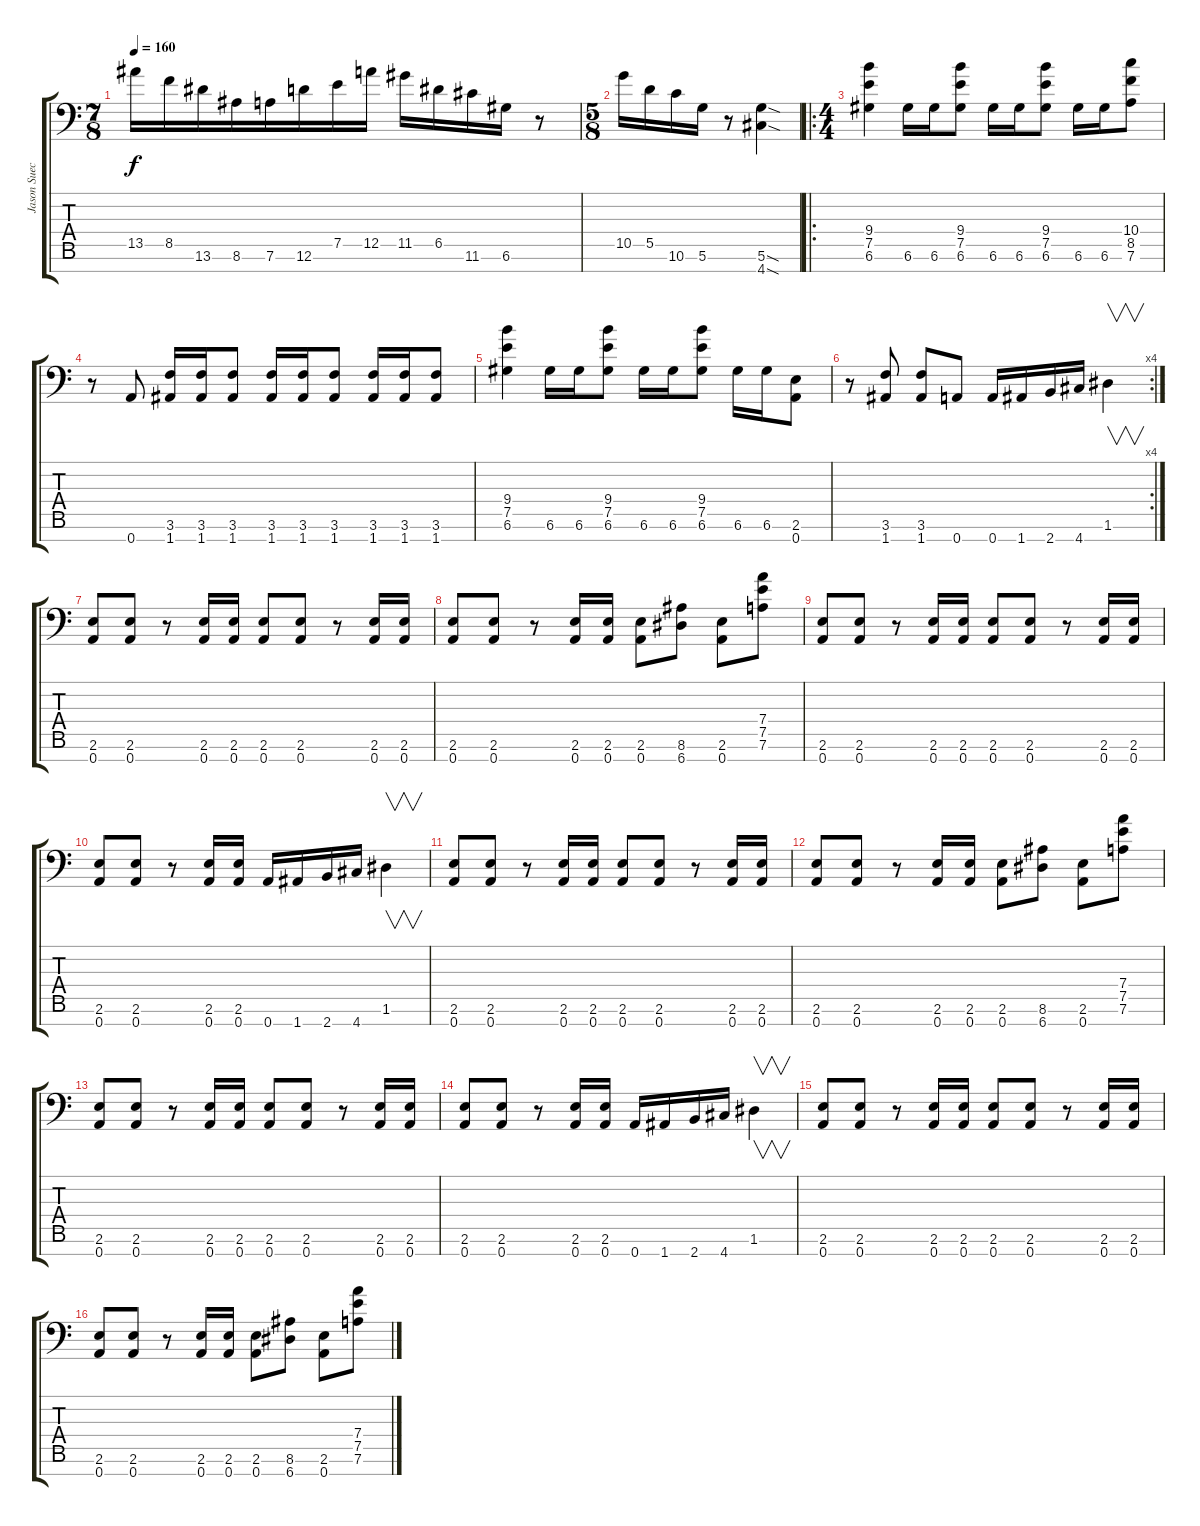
\track ("Jason Suecof" "Jason Suec") {instrument distortionguitar}
\staff {score tabs}
\tuning (E4 B3 G3 D3 A2 D2 A1) {hide}
\ts (7 8)
\tempo 160
\clef f4
\ks c
13.5.16{dy f} 8.5.16 13.6.16 8.6.16 7.6.16 12.6.16 7.5.16 12.5.16 11.5.16 6.5.16 11.6.16 6.6.16 r.8 |
\ts (5 8)
10.5.16 5.5.16 10.6.16 5.6.16 r.8 (5.6{sod} 4.7{sod}).4 |
\ro
\ts (4 4)
(9.4 7.5 6.6).4 6.6.16 6.6.16 (9.4 7.5 6.6).8 6.6.16 6.6.16 (9.4 7.5 6.6).8 6.6.16 6.6.16 (10.4 8.5 7.6).8 |
r.8 0.7.8 (3.6 1.7).16 (3.6 1.7).16 (3.6 1.7).8 (3.6 1.7).16 (3.6 1.7).16 (3.6 1.7).8 (3.6 1.7).16 (3.6 1.7).16 (3.6 1.7).8 |
(9.4 7.5 6.6).4 6.6.16 6.6.16 (9.4 7.5 6.6).8 6.6.16 6.6.16 (9.4 7.5 6.6).8 6.6.16 6.6.16 (2.6 0.7).8 |
\rc 4
r.8 (3.6 1.7).8 (3.6 1.7).8 0.7.8 0.7.16 1.7.16 2.7.16 4.7.16 1.6.4{v} |
(2.6 0.7).8 (2.6 0.7).8 r.8 (2.6 0.7).16 (2.6 0.7).16 (2.6 0.7).8 (2.6 0.7).8 r.8 (2.6 0.7).16 (2.6 0.7).16 |
(2.6 0.7).8 (2.6 0.7).8 r.8 (2.6 0.7).16 (2.6 0.7).16 (2.6 0.7).8 (8.6 6.7).8 (2.6 0.7).8 (7.4 7.5 7.6).8 |
(2.6 0.7).8 (2.6 0.7).8 r.8 (2.6 0.7).16 (2.6 0.7).16 (2.6 0.7).8 (2.6 0.7).8 r.8 (2.6 0.7).16 (2.6 0.7).16 |
(2.6 0.7).8 (2.6 0.7).8 r.8 (2.6 0.7).16 (2.6 0.7).16 0.7.16 1.7.16 2.7.16 4.7.16 1.6.4{v} |
(2.6 0.7).8 (2.6 0.7).8 r.8 (2.6 0.7).16 (2.6 0.7).16 (2.6 0.7).8 (2.6 0.7).8 r.8 (2.6 0.7).16 (2.6 0.7).16 |
(2.6 0.7).8 (2.6 0.7).8 r.8 (2.6 0.7).16 (2.6 0.7).16 (2.6 0.7).8 (8.6 6.7).8 (2.6 0.7).8 (7.4 7.5 7.6).8 |
(2.6 0.7).8 (2.6 0.7).8 r.8 (2.6 0.7).16 (2.6 0.7).16 (2.6 0.7).8 (2.6 0.7).8 r.8 (2.6 0.7).16 (2.6 0.7).16 |
(2.6 0.7).8 (2.6 0.7).8 r.8 (2.6 0.7).16 (2.6 0.7).16 0.7.16 1.7.16 2.7.16 4.7.16 1.6.4{v} |
(2.6 0.7).8 (2.6 0.7).8 r.8 (2.6 0.7).16 (2.6 0.7).16 (2.6 0.7).8 (2.6 0.7).8 r.8 (2.6 0.7).16 (2.6 0.7).16 |
(2.6 0.7).8 (2.6 0.7).8 r.8 (2.6 0.7).16 (2.6 0.7).16 (2.6 0.7).8 (8.6 6.7).8 (2.6 0.7).8 (7.4 7.5 7.6).8
